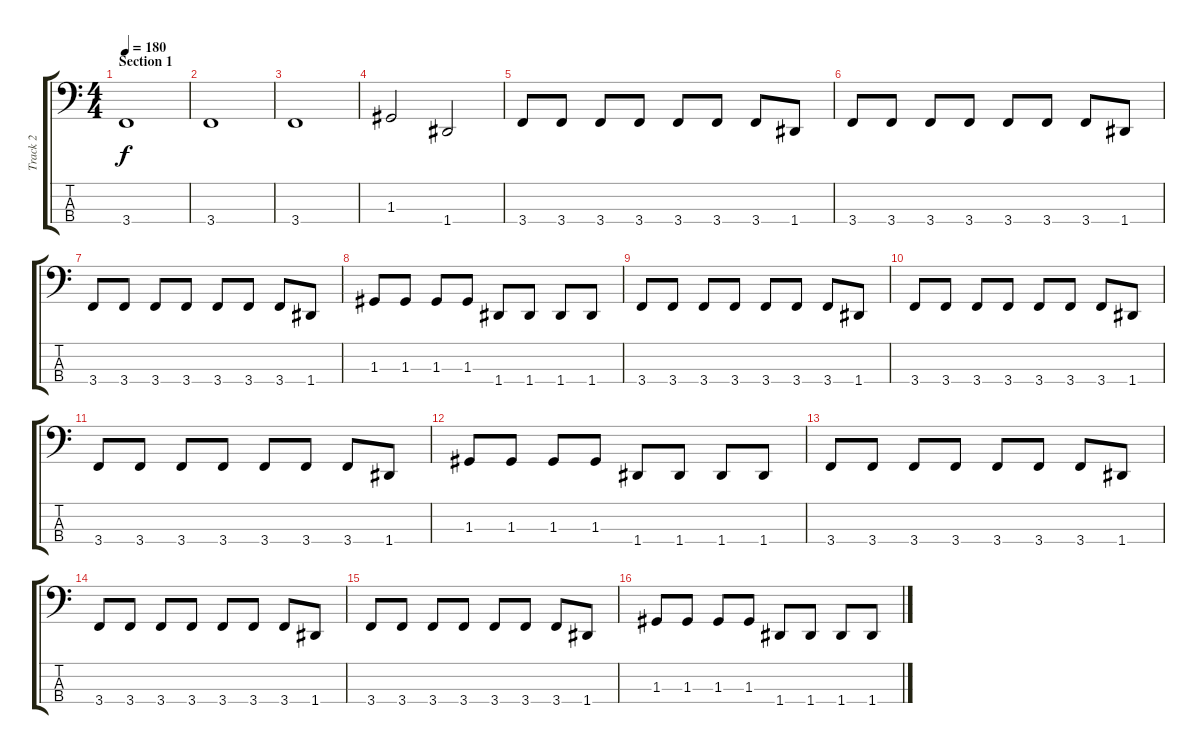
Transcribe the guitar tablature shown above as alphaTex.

\track ("Track 2" "Track 2") {instrument electricbasspick}
\staff {score tabs}
\tuning (F2 C2 G1 D1) {hide}
\ts (4 4)
\section ("" "Section 1")
\tempo 180
\clef f4
\ks c
3.4.1{dy f instrument electricbasspick} |
3.4.1 |
3.4.1 |
1.3.2 1.4.2 |
3.4.8 3.4.8 3.4.8 3.4.8 3.4.8 3.4.8 3.4.8 1.4.8 |
3.4.8 3.4.8 3.4.8 3.4.8 3.4.8 3.4.8 3.4.8 1.4.8 |
3.4.8 3.4.8 3.4.8 3.4.8 3.4.8 3.4.8 3.4.8 1.4.8 |
1.3.8 1.3.8 1.3.8 1.3.8 1.4.8 1.4.8 1.4.8 1.4.8 |
3.4.8 3.4.8 3.4.8 3.4.8 3.4.8 3.4.8 3.4.8 1.4.8 |
3.4.8 3.4.8 3.4.8 3.4.8 3.4.8 3.4.8 3.4.8 1.4.8 |
3.4.8 3.4.8 3.4.8 3.4.8 3.4.8 3.4.8 3.4.8 1.4.8 |
1.3.8 1.3.8 1.3.8 1.3.8 1.4.8 1.4.8 1.4.8 1.4.8 |
3.4.8 3.4.8 3.4.8 3.4.8 3.4.8 3.4.8 3.4.8 1.4.8 |
3.4.8 3.4.8 3.4.8 3.4.8 3.4.8 3.4.8 3.4.8 1.4.8 |
3.4.8 3.4.8 3.4.8 3.4.8 3.4.8 3.4.8 3.4.8 1.4.8 |
1.3.8 1.3.8 1.3.8 1.3.8 1.4.8 1.4.8 1.4.8 1.4.8
